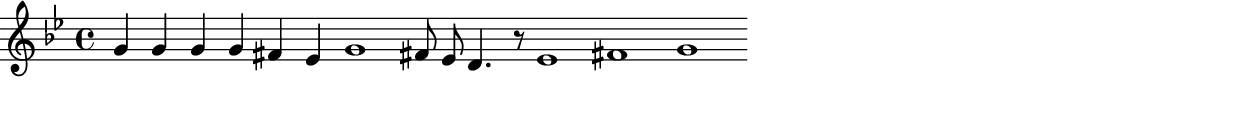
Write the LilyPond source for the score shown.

%% Generated by lilypond-book
%% Options: [exampleindent=10.16\mm,indent=0\mm,line-width=160\mm,quote]
\include "lilypond-book-preamble.ly"


% ****************************************************************
% Start cut-&-pastable-section
% ****************************************************************

#(ly:set-option 'eps-box-padding 3.000000)



\paper {
  indent = 0\mm
  line-width = 160\mm
  % offset the left padding, also add 1mm as lilypond creates cropped
  % images with a little space on the right
  line-width = #(- line-width (* mm  3.000000) (* mm 1))
  line-width = 160\mm - 2.0 * 10.16\mm
  % offset the left padding, also add 1mm as lilypond creates cropped
  % images with a little space on the right
  line-width = #(- line-width (* mm  3.000000) (* mm 1))
}

\layout {
  
}




% ****************************************************************
% ly snippet:
% ****************************************************************
\sourcefilename "snippets/arabic-improvisation.ly"
\sourcefileline 0
%% DO NOT EDIT this file manually; it was automatically
%% generated from the LilyPond Snippet Repository
%% (http://lsr.di.unimi.it).
%%
%% Make any changes in the LSR itself, or in
%% `Documentation/snippets/new/`, then run
%% `scripts/auxiliar/makelsr.pl`.
%%
%% This file is in the public domain.

\version "2.23.13"

\header {
%% Translation of GIT committish: a8a85e19654e46d725563e6deba44083ef137a2c
  texidocja = "
一時的なタクシームや即興部分のために、@c
拍子記号の省略や、@code{\\cadenzaOn} の使用が可能です。@c
小節線が省かれることで臨時記号が一度しか表示されなくなるるため、@c
臨時記号の付加スタイルを調整する必要があるかもしれません。@c
以下は、ヒジャーズの即興に使用される例を示しています。
"
  doctitleja = "アラブ音楽の即興"

%% Translation of GIT committish: 2f3474d9af596d677ed5b7ce720ae4d0954a6b51
  texidocit = "
Per improvvisazioni o @emph{taqasim} a tempo libero, si può omettere l'indicazione
di tempo e usare @code{\\cadenzaOn}.  Può essere necessaria la modifica
dello stile delle alterazioni, perché l'assenza delle stanghette farà
sì che l'alterazione sia contrassegnata una volta sola.  Ecco un esempio
di quello che potrebbe essere l'inizio di un'improvvisazione @emph{hijaz}:

"
  doctitleit = "Improvvisazione araba"

%% Translation of GIT committish: a3fd5364fc4f247579da0ed2bfea887ab37285c6
  texidocfr = "
Lorsque les improvisations ou @emph{taqasim} sont temporairement libres,
la métrique peut ne pas apparaître, auquel cas on utilisera un
@code{\\cadenzaOn}.  Les altérations accidentelles devront alors être
répétées en raison de l'absence de barre de mesure.  Voici comment
pourrait débuter une improvisation de @emph{hijaz}.
"

  doctitlefr = "Improvisation en musique arabe"

%% Translation of GIT committish: 8ffecf6be17c6ec2ff87cf31873121a8cce29b09
  texidoces = "
Para las improvisaciones o @emph{taqasim} que son libres durante unos
momentos, se puede omitir la indicación de compás y se puede usar
@code{\cadenzaOn}.  Podría ser necesario ajustar el estilo de
alteraciones accidentales, porque la ausencia de líneas divisorias
hará que la alteración aparezca una sola vez.  He aquí un ejemplo de
cómo podría ser el comienzo de una improvisación @emph{hijaz}:

"
  doctitlees = "Improvisación de música árabe"

%% Translation of GIT committish: 0a868be38a775ecb1ef935b079000cebbc64de40
  texidocde = "
Bei Improvisation oder @emph{taqasim}, die zeitlich frei gespielt
werden, kann die Taktart ausgelassen werden und @code{\cadenzaOn}
kann eingesetzt werden.  Es kann nötig sein, den Versetzungszeichenstil
anzupassen, weil sonst die Versetzungszeichen nur einmal ausgegeben
werden, da keine Taktlinien gesetzt sind.  Hier ein Beispiel, wie
der Beginn einer @emph{hijaz}-Improvisation aussehen könnte:

"

  doctitlede = "Arabische Improvisation"

%% Translation of GIT committish: 8ffecf6be17c6ec2ff87cf31873121a8cce29b09
  texidoceca = "
Per a les improvisacions o @emph{taqasim} que són lliures durant uns
moments, es pot ometre la indicació de compàs i es pot usar
@code{\cadenzaOn}.  Podria caldre ajustar l'estil d'alteracions
accidentals, perquè l'absència de línies divisòries farà que
l'alteració aparegui un sop cop.  Vet aquí un exemple de com podria
ser el començament d'una improvisació @emph{hijaz}:

"
  doctitleca = "Improvisació de música àrab"

  lsrtags = "world-music"

  texidoc = "
For improvisations or @emph{taqasim} which are temporarily free, the
time signature can be omitted and @code{\\cadenzaOn} can be
used.  Adjusting the accidental style might be required, since the
absence of bar lines will cause the accidental to be marked only
once.  Here is an example of what could be the start of a @emph{hijaz}
improvisation:
"

  doctitle = "Arabic improvisation"
} % begin verbatim


\include "arabic.ly"

\relative sol' {
  \key re \kurd
  \accidentalStyle forget
  \cadenzaOn
  sol4 sol sol sol fad mib sol1 fad8 mib re4. r8 mib1 fad sol
}



% ****************************************************************
% end ly snippet
% ****************************************************************
